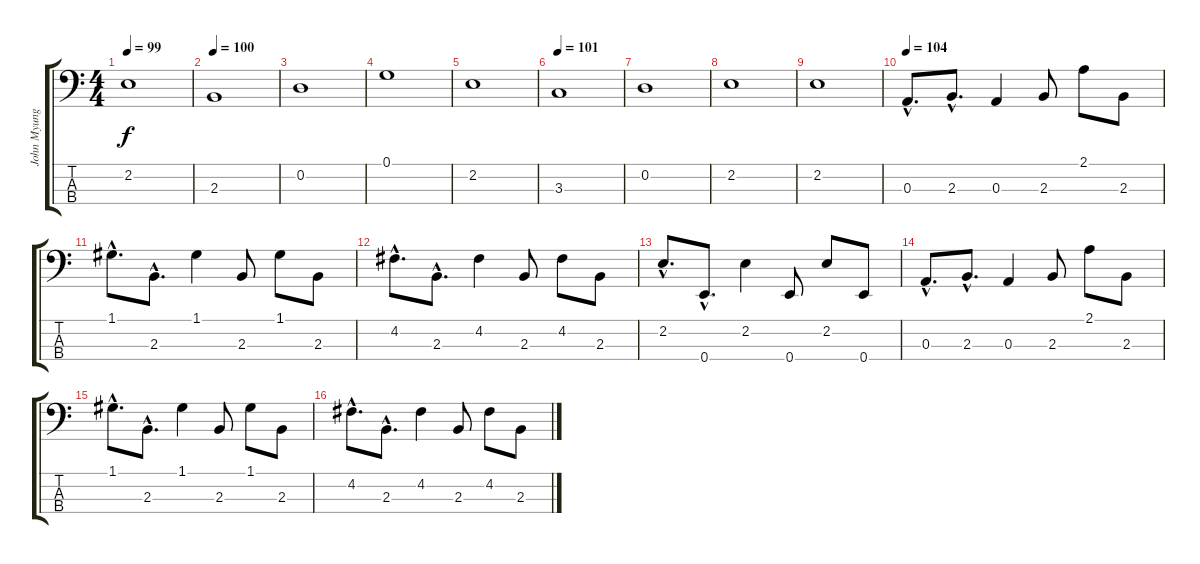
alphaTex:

\track ("John Myung" "John Myung") {instrument electricbassfinger}
\staff {score tabs}
\tuning (G2 D2 A1 E1) {hide}
\ts (4 4)
\tempo 99
\clef f4
\ks c
2.2.1{dy f} |
\tempo 100
2.3.1 |
0.2.1 |
0.1.1 |
2.2.1 |
\tempo 101
3.3.1 |
0.2.1 |
2.2.1 |
2.2.1 |
\tempo 104
0.3{hac}.8{d} 2.3{hac}.8{d} 0.3.4 2.3.8 2.1.8 2.3.8 |
1.1{hac}.8{d} 2.3{hac}.8{d} 1.1.4 2.3.8 1.1.8 2.3.8 |
4.2{hac}.8{d} 2.3{hac}.8{d} 4.2.4 2.3.8 4.2.8 2.3.8 |
2.2{hac}.8{d} 0.4{hac}.8{d} 2.2.4 0.4.8 2.2.8 0.4.8 |
0.3{hac}.8{d} 2.3{hac}.8{d} 0.3.4 2.3.8 2.1.8 2.3.8 |
1.1{hac}.8{d} 2.3{hac}.8{d} 1.1.4 2.3.8 1.1.8 2.3.8 |
4.2{hac}.8{d} 2.3{hac}.8{d} 4.2.4 2.3.8 4.2.8 2.3.8
